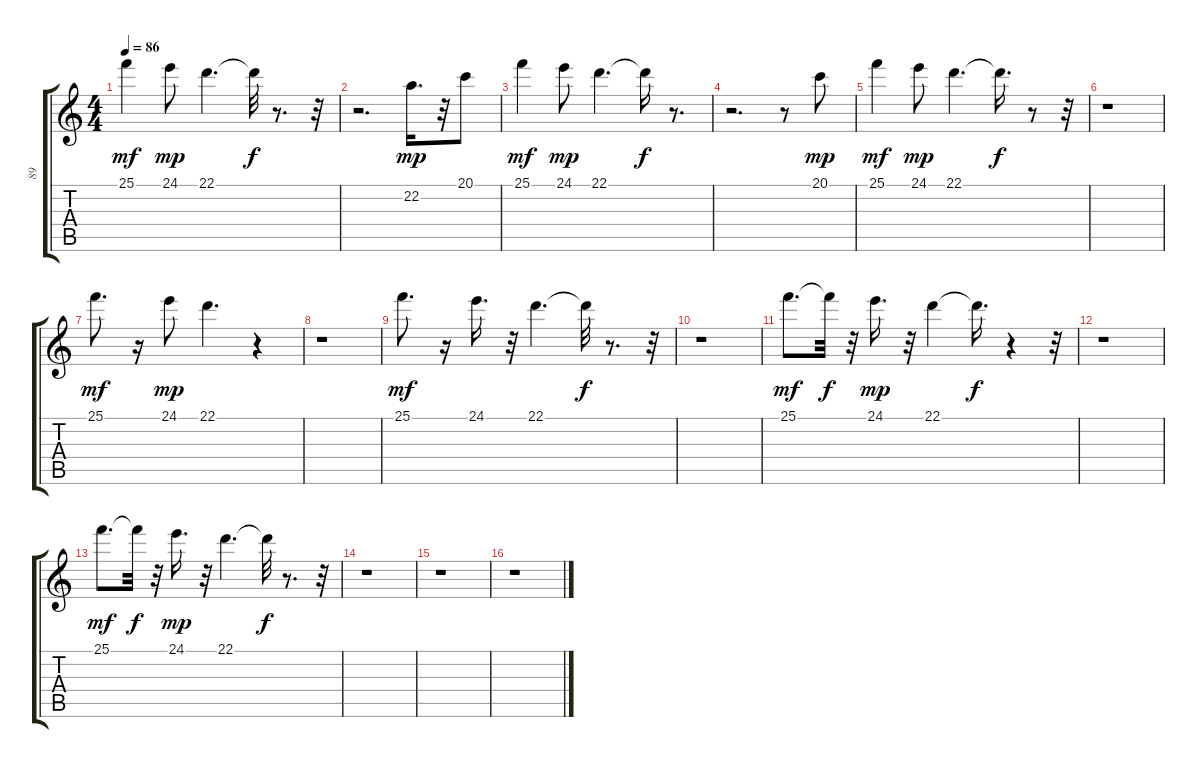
\track ("89" "89") {instrument pad1newage}
\staff {score tabs}
\tuning (E4 B3 G3 D3 A2 E2) {hide}
\ts (4 4)
\tempo 86
\clef g2
\ks c
25.1.4{dy mf} 24.1.8{dy mp} 22.1.4{d} 22.1{t}.32{dy f} r.8{d} r.32 |
r.2{d} 22.2.16{d dy mp} r.32 20.1.8 |
25.1.4{dy mf} 24.1.8{dy mp} 22.1.4{d} 22.1{t}.16{dy f} r.8{d} |
r.2{d} r.8 20.1.8{dy mp} |
25.1.4{dy mf} 24.1.8{dy mp} 22.1.4{d} 22.1{t}.16{d dy f} r.8 r.32 |
r.1 |
25.1.8{d dy mf} r.16 24.1.8{dy mp} 22.1.4{d} r.4 |
r.1 |
25.1.8{d dy mf} r.16 24.1.16{d} r.32 22.1.4{d} 22.1{t}.32{dy f} r.8{d} r.32 |
r.1 |
25.1.8{d dy mf} 25.1{t}.32{dy f} r.32 24.1.16{d dy mp} r.32 22.1.4 22.1{t}.16{d dy f} r.4 r.32 |
r.1 |
25.1.8{d dy mf} 25.1{t}.32{dy f} r.32 24.1.16{d dy mp} r.32 22.1.4{d} 22.1{t}.32{dy f} r.8{d} r.32 |
r.1 |
r.1 |
r.1
